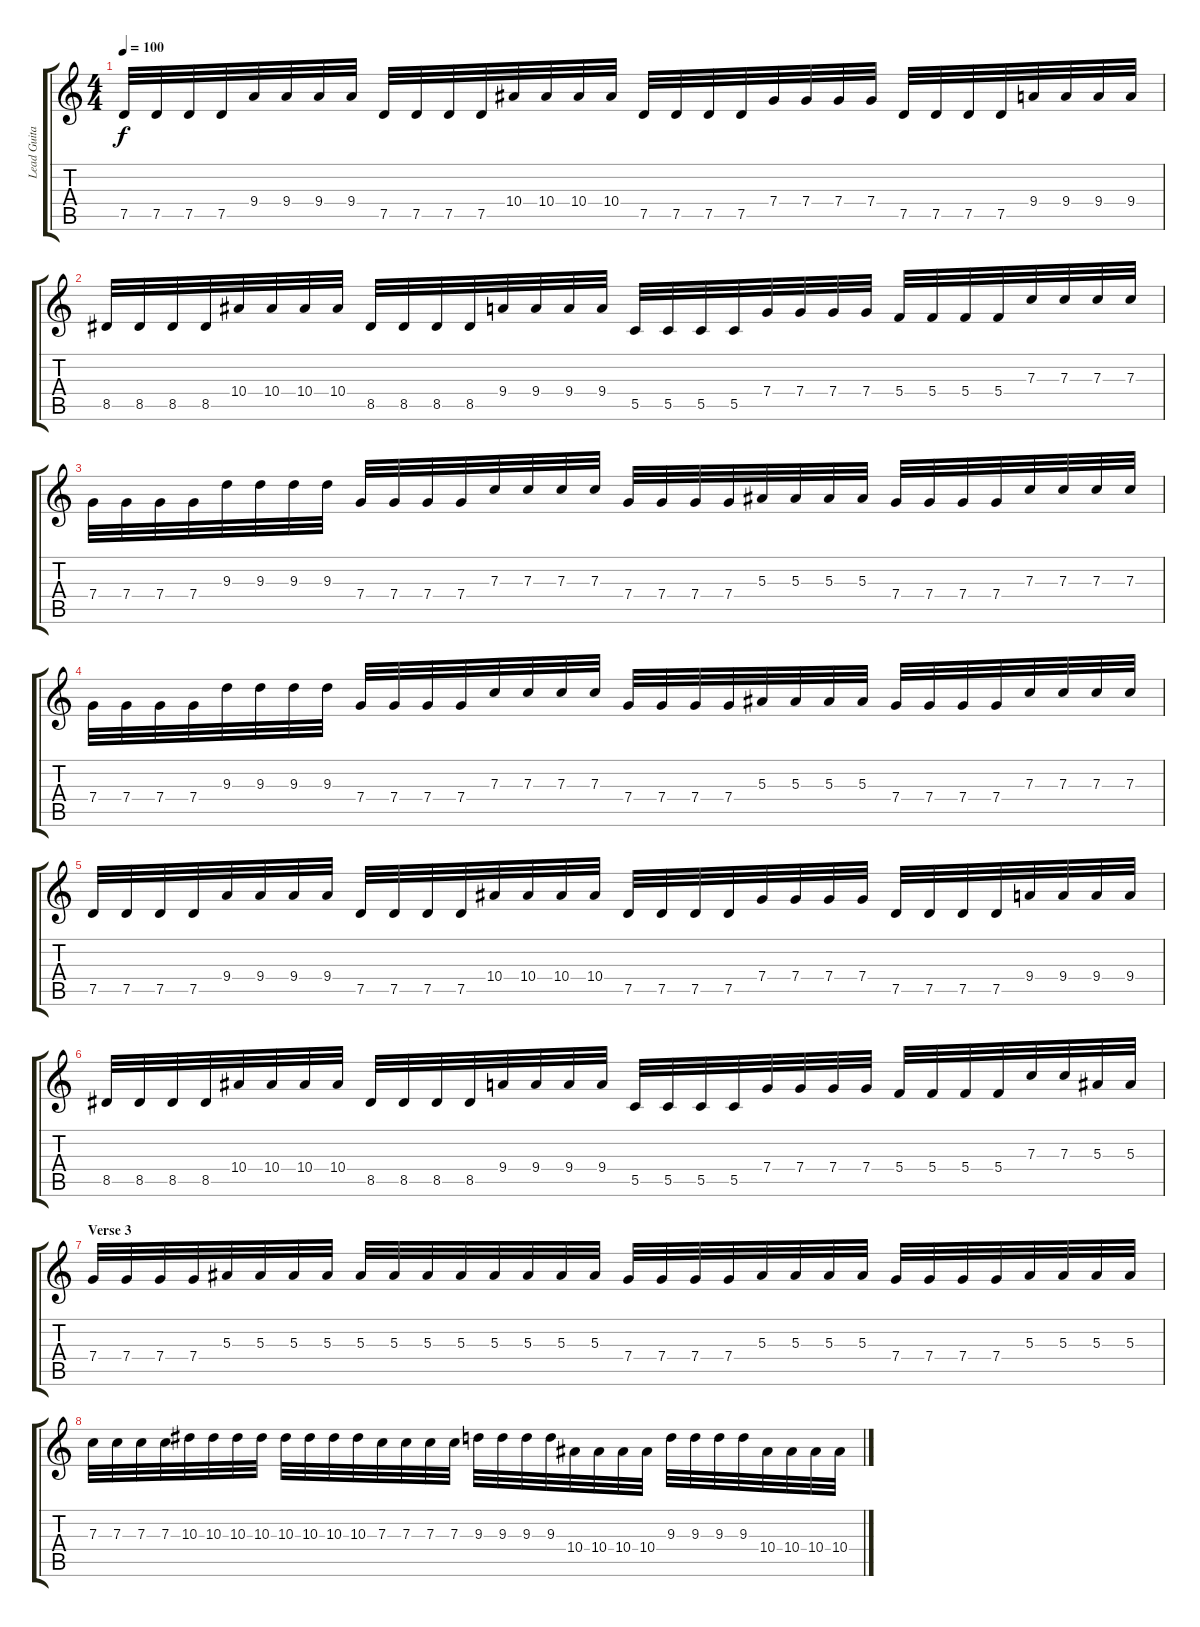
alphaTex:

\track ("Lead Guitar (Left track)" "Lead Guita") {instrument distortionguitar}
\staff {score tabs}
\tuning (D4 A3 F3 C3 G2 D2) {hide}
\ts (4 4)
\tempo 100
\clef g2
\ks c
7.5.32{dy f} 7.5.32 7.5.32 7.5.32 9.4.32 9.4.32 9.4.32 9.4.32 7.5.32 7.5.32 7.5.32 7.5.32 10.4.32 10.4.32 10.4.32 10.4.32 7.5.32 7.5.32 7.5.32 7.5.32 7.4.32 7.4.32 7.4.32 7.4.32 7.5.32 7.5.32 7.5.32 7.5.32 9.4.32 9.4.32 9.4.32 9.4.32 |
8.5.32 8.5.32 8.5.32 8.5.32 10.4.32 10.4.32 10.4.32 10.4.32 8.5.32 8.5.32 8.5.32 8.5.32 9.4.32 9.4.32 9.4.32 9.4.32 5.5.32 5.5.32 5.5.32 5.5.32 7.4.32 7.4.32 7.4.32 7.4.32 5.4.32 5.4.32 5.4.32 5.4.32 7.3.32 7.3.32 7.3.32 7.3.32 |
7.4.32 7.4.32 7.4.32 7.4.32 9.3.32 9.3.32 9.3.32 9.3.32 7.4.32 7.4.32 7.4.32 7.4.32 7.3.32 7.3.32 7.3.32 7.3.32 7.4.32 7.4.32 7.4.32 7.4.32 5.3.32 5.3.32 5.3.32 5.3.32 7.4.32 7.4.32 7.4.32 7.4.32 7.3.32 7.3.32 7.3.32 7.3.32 |
7.4.32 7.4.32 7.4.32 7.4.32 9.3.32 9.3.32 9.3.32 9.3.32 7.4.32 7.4.32 7.4.32 7.4.32 7.3.32 7.3.32 7.3.32 7.3.32 7.4.32 7.4.32 7.4.32 7.4.32 5.3.32 5.3.32 5.3.32 5.3.32 7.4.32 7.4.32 7.4.32 7.4.32 7.3.32 7.3.32 7.3.32 7.3.32 |
7.5.32 7.5.32 7.5.32 7.5.32 9.4.32 9.4.32 9.4.32 9.4.32 7.5.32 7.5.32 7.5.32 7.5.32 10.4.32 10.4.32 10.4.32 10.4.32 7.5.32 7.5.32 7.5.32 7.5.32 7.4.32 7.4.32 7.4.32 7.4.32 7.5.32 7.5.32 7.5.32 7.5.32 9.4.32 9.4.32 9.4.32 9.4.32 |
8.5.32 8.5.32 8.5.32 8.5.32 10.4.32 10.4.32 10.4.32 10.4.32 8.5.32 8.5.32 8.5.32 8.5.32 9.4.32 9.4.32 9.4.32 9.4.32 5.5.32 5.5.32 5.5.32 5.5.32 7.4.32 7.4.32 7.4.32 7.4.32 5.4.32 5.4.32 5.4.32 5.4.32 7.3.32 7.3.32 5.3.32 5.3.32 |
\section ("" "Verse 3")
7.4.32 7.4.32 7.4.32 7.4.32 5.3.32 5.3.32 5.3.32 5.3.32 5.3.32 5.3.32 5.3.32 5.3.32 5.3.32 5.3.32 5.3.32 5.3.32 7.4.32 7.4.32 7.4.32 7.4.32 5.3.32 5.3.32 5.3.32 5.3.32 7.4.32 7.4.32 7.4.32 7.4.32 5.3.32 5.3.32 5.3.32 5.3.32 |
7.3.32 7.3.32 7.3.32 7.3.32 10.3.32 10.3.32 10.3.32 10.3.32 10.3.32 10.3.32 10.3.32 10.3.32 7.3.32 7.3.32 7.3.32 7.3.32 9.3.32 9.3.32 9.3.32 9.3.32 10.4.32 10.4.32 10.4.32 10.4.32 9.3.32 9.3.32 9.3.32 9.3.32 10.4.32 10.4.32 10.4.32 10.4.32
